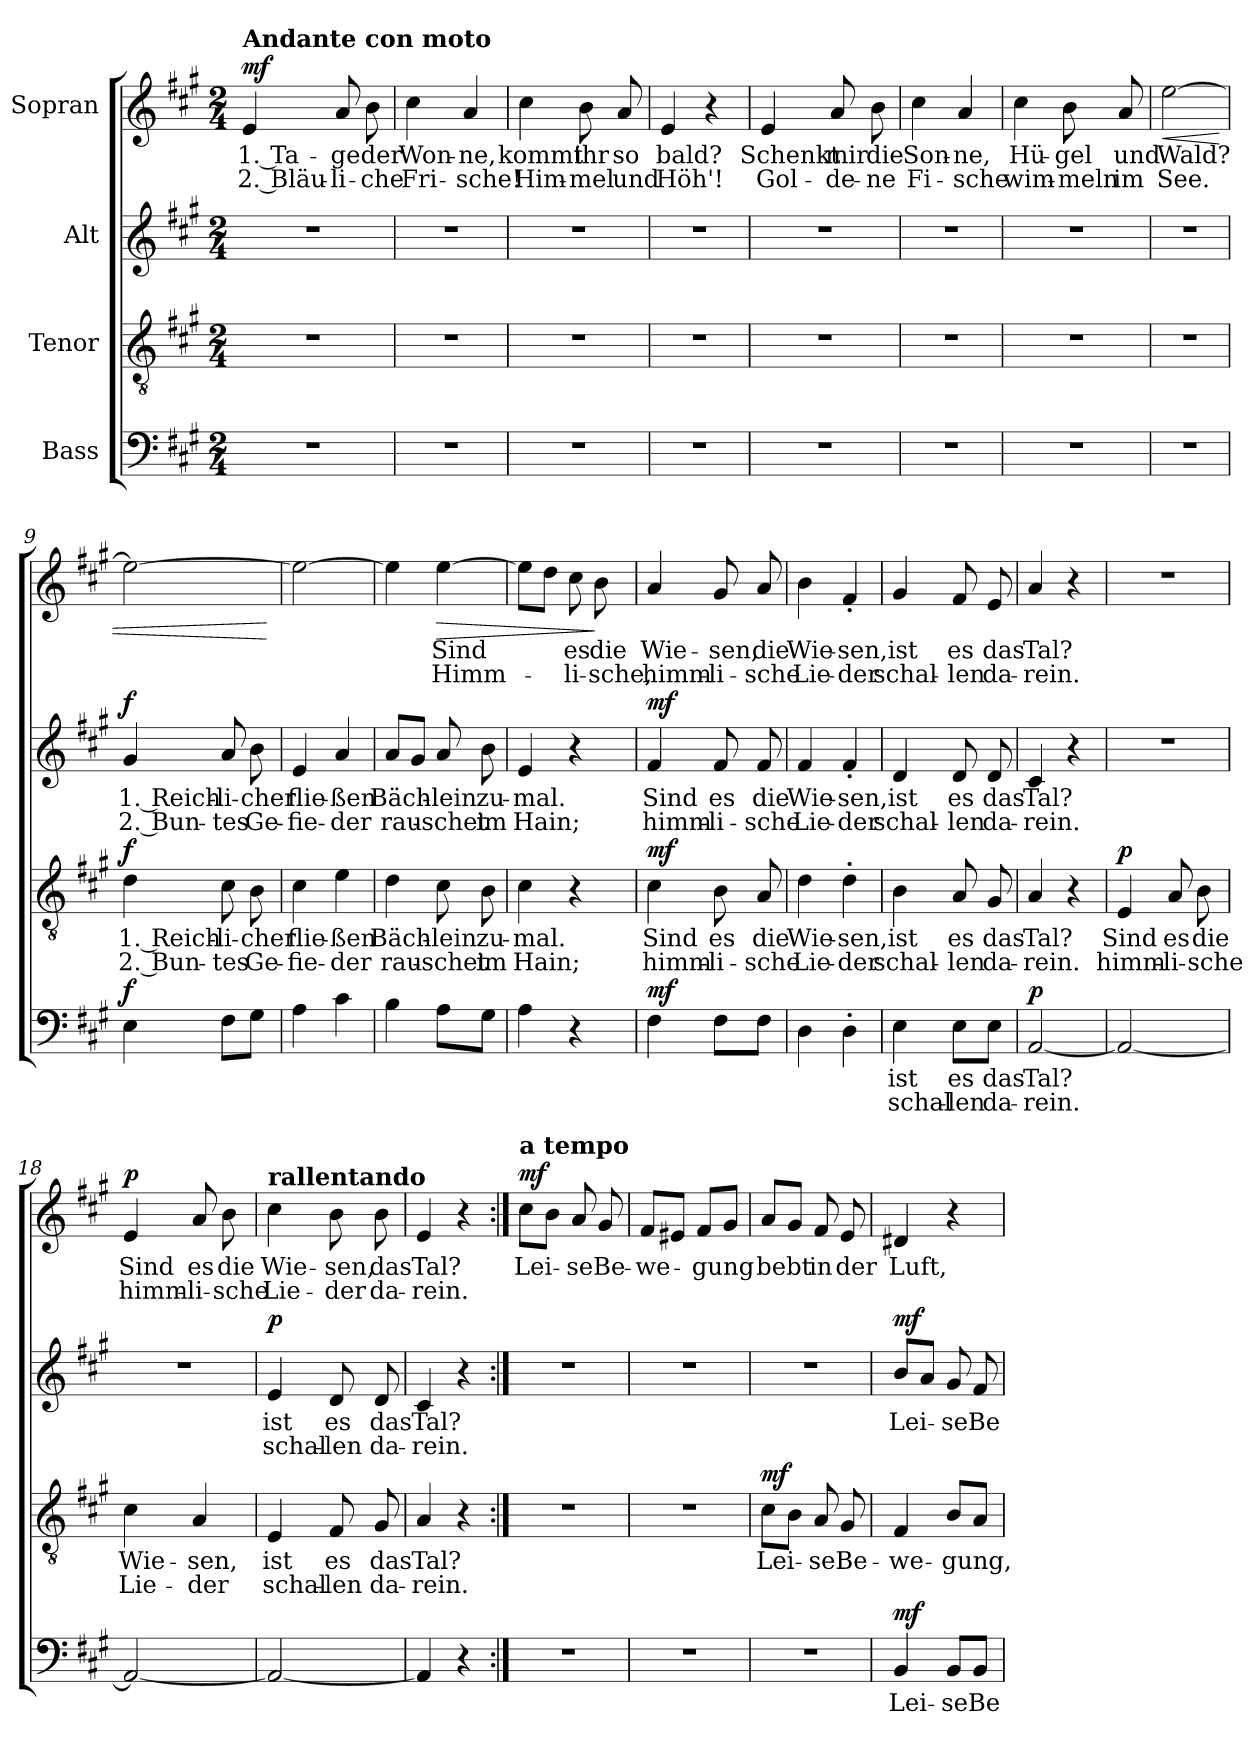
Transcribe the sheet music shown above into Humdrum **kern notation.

**kern	**text	**text	**dynam	**kern	**text	**text	**dynam	**kern	**text	**text	**dynam	**kern	**text	**text	**dynam
*part4	*part4	*part4	*part4	*part3	*part3	*part3	*part3	*part2	*part2	*part2	*part2	*part1	*part1	*part1	*part1
*staff4	*staff4	*staff4	*staff4	*staff3	*staff3	*staff3	*staff3	*staff2	*staff2	*staff2	*staff2	*staff1	*staff1	*staff1	*staff1
*I"Bass	*	*	*	*I"Tenor	*	*	*	*I"Alt	*	*	*	*I"Sopran	*	*	*
*clefF4	*	*	*	*clefGv2	*	*	*	*clefG2	*	*	*	*clefG2	*	*	*
*k[f#c#g#]	*	*	*	*k[f#c#g#]	*	*	*	*k[f#c#g#]	*	*	*	*k[f#c#g#]	*	*	*
*M2/4	*	*	*	*M2/4	*	*	*	*M2/4	*	*	*	*M2/4	*	*	*
*MM92	*	*	*	*MM92	*	*	*	*MM92	*	*	*	*MM92	*	*	*
=1	=1	=1	=1	=1	=1	=1	=1	=1	=1	=1	=1	=1	=1	=1	=1
!	!	!	!	!	!	!	!	!	!	!	!	!LO:TX:a:B:t=Andante con moto	!	!	!
!	!	!	!	!	!	!	!	!	!	!	!	!	!LO:LY:b	!LO:LY:b	!LO:DY:a
2r	.	.	.	2r	.	.	.	2r	.	.	.	4e/	1. Ta-	2. Bläu-	mf
!	!	!	!	!	!	!	!	!	!	!	!	!	!LO:LY:b	!LO:LY:b	!
.	.	.	.	.	.	.	.	.	.	.	.	8a/	-ge	-li-	.
!	!	!	!	!	!	!	!	!	!	!	!	!	!LO:LY:b	!LO:LY:b	!
.	.	.	.	.	.	.	.	.	.	.	.	8b\	der	-che	.
=2	=2	=2	=2	=2	=2	=2	=2	=2	=2	=2	=2	=2	=2	=2	=2
!	!	!	!	!	!	!	!	!	!	!	!	!	!LO:LY:b	!LO:LY:b	!
2r	.	.	.	2r	.	.	.	2r	.	.	.	4cc#\	Won-	Fri-	.
!	!	!	!	!	!	!	!	!	!	!	!	!	!LO:LY:b	!LO:LY:b	!
.	.	.	.	.	.	.	.	.	.	.	.	4a/	-ne,	-sche!	.
=3	=3	=3	=3	=3	=3	=3	=3	=3	=3	=3	=3	=3	=3	=3	=3
!	!	!	!	!	!	!	!	!	!	!	!	!	!LO:LY:b	!LO:LY:b	!
2r	.	.	.	2r	.	.	.	2r	.	.	.	4cc#\	kommt	Him-	.
!	!	!	!	!	!	!	!	!	!	!	!	!	!LO:LY:b	!LO:LY:b	!
.	.	.	.	.	.	.	.	.	.	.	.	8b\	ihr	-mel	.
!	!	!	!	!	!	!	!	!	!	!	!	!	!LO:LY:b	!LO:LY:b	!
.	.	.	.	.	.	.	.	.	.	.	.	8a/	so	und	.
=4	=4	=4	=4	=4	=4	=4	=4	=4	=4	=4	=4	=4	=4	=4	=4
!	!	!	!	!	!	!	!	!	!	!	!	!	!LO:LY:b	!LO:LY:b	!
2r	.	.	.	2r	.	.	.	2r	.	.	.	4e/	bald?	Höh'!	.
.	.	.	.	.	.	.	.	.	.	.	.	4r	.	.	.
!!LO:LB:g=z
=5	=5	=5	=5	=5	=5	=5	=5	=5	=5	=5	=5	=5	=5	=5	=5
!	!	!	!	!	!	!	!	!	!	!	!	!	!LO:LY:b	!LO:LY:b	!
2r	.	.	.	2r	.	.	.	2r	.	.	.	4e/	Schenkt	Gol-	.
!	!	!	!	!	!	!	!	!	!	!	!	!	!LO:LY:b	!LO:LY:b	!
.	.	.	.	.	.	.	.	.	.	.	.	8a/	mir	-de-	.
!	!	!	!	!	!	!	!	!	!	!	!	!	!LO:LY:b	!LO:LY:b	!
.	.	.	.	.	.	.	.	.	.	.	.	8b\	die	-ne	.
=6	=6	=6	=6	=6	=6	=6	=6	=6	=6	=6	=6	=6	=6	=6	=6
!	!	!	!	!	!	!	!	!	!	!	!	!	!LO:LY:b	!LO:LY:b	!
2r	.	.	.	2r	.	.	.	2r	.	.	.	4cc#\	Son-	Fi-	.
!	!	!	!	!	!	!	!	!	!	!	!	!	!LO:LY:b	!LO:LY:b	!
.	.	.	.	.	.	.	.	.	.	.	.	4a/	-ne,	-sche	.
=7	=7	=7	=7	=7	=7	=7	=7	=7	=7	=7	=7	=7	=7	=7	=7
!	!	!	!	!	!	!	!	!	!	!	!	!	!LO:LY:b	!LO:LY:b	!
2r	.	.	.	2r	.	.	.	2r	.	.	.	4cc#\	Hü-	wim-	.
!	!	!	!	!	!	!	!	!	!	!	!	!	!LO:LY:b	!LO:LY:b	!
.	.	.	.	.	.	.	.	.	.	.	.	8b\	-gel	-meln	.
!	!	!	!	!	!	!	!	!	!	!	!	!	!LO:LY:b	!LO:LY:b	!
.	.	.	.	.	.	.	.	.	.	.	.	8a/	und	im	.
=8	=8	=8	=8	=8	=8	=8	=8	=8	=8	=8	=8	=8	=8	=8	=8
!	!	!	!	!	!	!	!	!	!	!	!	!	!LO:LY:b	!LO:LY:b	!LO:HP:b
2r	.	.	.	2r	.	.	.	2r	.	.	.	[2ee\	Wald?	See.	<
!!LO:LB:g=z
=9	=9	=9	=9	=9	=9	=9	=9	=9	=9	=9	=9	=9	=9	=9	=9
!	!	!	!LO:DY:a	!	!LO:LY:b	!LO:LY:b	!LO:DY:a	!	!LO:LY:b	!LO:LY:b	!LO:DY:a	!	!	!	!
4E\	.	.	f	4d\	1. Reich-	2. Bun-	f	4g#/	1. Reich-	2. Bun-	f	2ee\_	.	.	.
!	!	!	!	!	!LO:LY:b	!LO:LY:b	!	!	!LO:LY:b	!LO:LY:b	!	!	!	!	!
8F#\L	.	.	.	8c#\	-li-	-tes	.	8a/	-li-	-tes	.	.	.	.	.
!	!	!	!	!	!LO:LY:b	!LO:LY:b	!	!	!LO:LY:b	!LO:LY:b	!	!	!	!	!
8G#\J	.	.	.	8B\	-cher	Ge-	.	8b\	-cher	Ge-	.	.	.	.	.
.	.	.	.	.	.	.	.	.	.	.	.	.	.	.	[
=10	=10	=10	=10	=10	=10	=10	=10	=10	=10	=10	=10	=10	=10	=10	=10
!	!	!	!	!	!LO:LY:b	!LO:LY:b	!	!	!LO:LY:b	!LO:LY:b	!	!	!	!	!
4A\	.	.	.	4c#\	flie-	-fie-	.	4e/	flie-	-fie-	.	2ee\_	.	.	.
!	!	!	!	!	!LO:LY:b	!LO:LY:b	!	!	!LO:LY:b	!LO:LY:b	!	!	!	!	!
4c#\	.	.	.	4e\	-ßen	-der	.	4a/	-ßen	-der	.	.	.	.	.
=11	=11	=11	=11	=11	=11	=11	=11	=11	=11	=11	=11	=11	=11	=11	=11
!	!	!	!	!	!LO:LY:b	!LO:LY:b	!	!	!LO:LY:b	!LO:LY:b	!	!	!	!	!
4B\	.	.	.	4d\	Bäch-	rau-	.	8a/L	Bäch-	rau-	.	4ee\]	.	.	.
.	.	.	.	.	.	.	.	8g#/J	.	.	.	.	.	.	.
!	!	!	!	!	!LO:LY:b	!LO:LY:b	!	!	!LO:LY:b	!LO:LY:b	!	!	!LO:LY:b	!LO:LY:b	!LO:HP:b
8A\L	.	.	.	8c#\	-lein	-schet	.	8a/	-lein	-schet	.	[4ee\	Sind	Himm-	>
!	!	!	!	!	!LO:LY:b	!LO:LY:b	!	!	!LO:LY:b	!LO:LY:b	!	!	!	!	!
8G#\J	.	.	.	8B\	zu-	im	.	8b\	zu-	im	.	.	.	.	.
=12	=12	=12	=12	=12	=12	=12	=12	=12	=12	=12	=12	=12	=12	=12	=12
!	!	!	!	!	!LO:LY:b	!LO:LY:b	!	!	!LO:LY:b	!LO:LY:b	!	!	!	!	!
4A\	.	.	.	4c#\	-mal.	Hain;	.	4e/	-mal.	Hain;	.	8ee\L]	.	.	.
.	.	.	.	.	.	.	.	.	.	.	.	8dd\J	.	.	.
!	!	!	!	!	!	!	!	!	!	!	!	!	!LO:LY:b	!LO:LY:b	!
4r	.	.	.	4r	.	.	.	4r	.	.	.	8cc#\	es	-li-	.
!	!	!	!	!	!	!	!	!	!	!	!	!	!LO:LY:b	!LO:LY:b	!
.	.	.	.	.	.	.	.	.	.	.	.	8b\	die	-sche,	]
=13	=13	=13	=13	=13	=13	=13	=13	=13	=13	=13	=13	=13	=13	=13	=13
!	!	!	!LO:DY:a	!	!LO:LY:b	!LO:LY:b	!LO:DY:a	!	!LO:LY:b	!LO:LY:b	!LO:DY:a	!	!LO:LY:b	!LO:LY:b	!
4F#\	.	.	mf	4c#\	Sind	himm-	mf	4f#/	Sind	himm-	mf	4a/	Wie-	himm-	.
!	!	!	!	!	!LO:LY:b	!LO:LY:b	!	!	!LO:LY:b	!LO:LY:b	!	!	!LO:LY:b	!LO:LY:b	!
8F#\L	.	.	.	8B\	es	-li-	.	8f#/	es	-li-	.	8g#/	-sen,	-li-	.
!	!	!	!	!	!LO:LY:b	!LO:LY:b	!	!	!LO:LY:b	!LO:LY:b	!	!	!LO:LY:b	!LO:LY:b	!
8F#\J	.	.	.	8A/	die	-sche	.	8f#/	die	-sche	.	8a/	die	-sche	.
=14	=14	=14	=14	=14	=14	=14	=14	=14	=14	=14	=14	=14	=14	=14	=14
!	!	!	!	!	!LO:LY:b	!LO:LY:b	!	!	!LO:LY:b	!LO:LY:b	!	!	!LO:LY:b	!LO:LY:b	!
4D\	.	.	.	4d\	Wie-	Lie-	.	4f#/	Wie-	Lie-	.	4b\	Wie-	Lie-	.
!	!	!	!	!	!LO:LY:b	!LO:LY:b	!	!	!LO:LY:b	!LO:LY:b	!	!	!LO:LY:b	!LO:LY:b	!
4D'\	.	.	.	4d'\	-sen,	-der	.	4f#'/	-sen,	-der	.	4f#'/	-sen,	-der	.
!!LO:LB:g=z
=15	=15	=15	=15	=15	=15	=15	=15	=15	=15	=15	=15	=15	=15	=15	=15
!	!LO:LY:b	!LO:LY:b	!	!	!LO:LY:b	!LO:LY:b	!	!	!LO:LY:b	!LO:LY:b	!	!	!LO:LY:b	!LO:LY:b	!
4E\	ist	schal-	.	4B\	ist	schal-	.	4d/	ist	schal-	.	4g#/	ist	schal-	.
!	!LO:LY:b	!LO:LY:b	!	!	!LO:LY:b	!LO:LY:b	!	!	!LO:LY:b	!LO:LY:b	!	!	!LO:LY:b	!LO:LY:b	!
8E\L	es	-len	.	8A/	es	-len	.	8d/	es	-len	.	8f#/	es	-len	.
!	!LO:LY:b	!LO:LY:b	!	!	!LO:LY:b	!LO:LY:b	!	!	!LO:LY:b	!LO:LY:b	!	!	!LO:LY:b	!LO:LY:b	!
8E\J	das	da-	.	8G#/	das	da-	.	8d/	das	da-	.	8e/	das	da-	.
=16	=16	=16	=16	=16	=16	=16	=16	=16	=16	=16	=16	=16	=16	=16	=16
!	!LO:LY:b	!LO:LY:b	!LO:DY:a	!	!LO:LY:b	!LO:LY:b	!	!	!LO:LY:b	!LO:LY:b	!	!	!LO:LY:b	!LO:LY:b	!
[2AA/	Tal?	-rein.	p	4A/	Tal?	-rein.	.	4c#/	Tal?	-rein.	.	4a/	Tal?	-rein.	.
.	.	.	.	4r	.	.	.	4r	.	.	.	4r	.	.	.
=17	=17	=17	=17	=17	=17	=17	=17	=17	=17	=17	=17	=17	=17	=17	=17
!	!	!	!	!	!LO:LY:b	!LO:LY:b	!LO:DY:a	!	!	!	!	!	!	!	!
2AA/_	.	.	.	4E/	Sind	himm-	p	2r	.	.	.	2r	.	.	.
!	!	!	!	!	!LO:LY:b	!LO:LY:b	!	!	!	!	!	!	!	!	!
.	.	.	.	8A/	es	-li-	.	.	.	.	.	.	.	.	.
!	!	!	!	!	!LO:LY:b	!LO:LY:b	!	!	!	!	!	!	!	!	!
.	.	.	.	8B\	die	-sche	.	.	.	.	.	.	.	.	.
=18	=18	=18	=18	=18	=18	=18	=18	=18	=18	=18	=18	=18	=18	=18	=18
!	!	!	!	!	!LO:LY:b	!LO:LY:b	!	!	!	!	!	!	!LO:LY:b	!LO:LY:b	!LO:DY:a
2AA/_	.	.	.	4c#\	Wie-	Lie-	.	2r	.	.	.	4e/	Sind	himm-	p
!	!	!	!	!	!LO:LY:b	!LO:LY:b	!	!	!	!	!	!	!LO:LY:b	!LO:LY:b	!
.	.	.	.	4A/	-sen,	-der	.	.	.	.	.	8a/	es	-li-	.
!	!	!	!	!	!	!	!	!	!	!	!	!	!LO:LY:b	!LO:LY:b	!
.	.	.	.	.	.	.	.	.	.	.	.	8b\	die	-sche	.
=19	=19	=19	=19	=19	=19	=19	=19	=19	=19	=19	=19	=19	=19	=19	=19
!	!	!	!	!	!	!	!	!	!	!	!	!LO:TX:a:B:t=rallentando	!	!	!
!	!	!	!	!	!LO:LY:b	!LO:LY:b	!	!	!LO:LY:b	!LO:LY:b	!LO:DY:a	!	!LO:LY:b	!LO:LY:b	!
2AA/_	.	.	.	4E/	ist	schal-	.	4e/	ist	schal-	p	4cc#\	Wie-	Lie-	.
!	!	!	!	!	!LO:LY:b	!LO:LY:b	!	!	!LO:LY:b	!LO:LY:b	!	!	!LO:LY:b	!LO:LY:b	!
.	.	.	.	8F#/	es	-len	.	8d/	es	-len	.	8b\	-sen,	-der	.
!	!	!	!	!	!LO:LY:b	!LO:LY:b	!	!	!LO:LY:b	!LO:LY:b	!	!	!LO:LY:b	!LO:LY:b	!
.	.	.	.	8G#/	das	da-	.	8d/	das	da-	.	8b\	das	da-	.
=20	=20	=20	=20	=20	=20	=20	=20	=20	=20	=20	=20	=20	=20	=20	=20
!	!	!	!	!	!LO:LY:b	!LO:LY:b	!	!	!LO:LY:b	!LO:LY:b	!	!	!LO:LY:b	!LO:LY:b	!
4AA/]	.	.	.	4A/	Tal?	-rein.	.	4c#/	Tal?	-rein.	.	4e/	Tal?	-rein.	.
4r	.	.	.	4r	.	.	.	4r	.	.	.	4r	.	.	.
!!LO:PB:g=z
=21:|!	=21:|!	=21:|!	=21:|!	=21:|!	=21:|!	=21:|!	=21:|!	=21:|!	=21:|!	=21:|!	=21:|!	=21:|!	=21:|!	=21:|!	=21:|!
!	!	!	!	!	!	!	!	!	!	!	!	!LO:TX:a:B:t=a tempo	!	!	!
!	!	!	!	!	!	!	!	!	!	!	!	!	!LO:LY:b	!	!LO:DY:a
2r	.	.	.	2r	.	.	.	2r	.	.	.	8cc#\L	Lei-	.	mf
.	.	.	.	.	.	.	.	.	.	.	.	8b\J	.	.	.
!	!	!	!	!	!	!	!	!	!	!	!	!	!LO:LY:b	!	!
.	.	.	.	.	.	.	.	.	.	.	.	8a/	-se	.	.
!	!	!	!	!	!	!	!	!	!	!	!	!	!LO:LY:b	!	!
.	.	.	.	.	.	.	.	.	.	.	.	8g#/	Be-	.	.
=22	=22	=22	=22	=22	=22	=22	=22	=22	=22	=22	=22	=22	=22	=22	=22
!	!	!	!	!	!	!	!	!	!	!	!	!	!LO:LY:b	!	!
2r	.	.	.	2r	.	.	.	2r	.	.	.	8f#/L	-we-	.	.
.	.	.	.	.	.	.	.	.	.	.	.	8e#X/J	.	.	.
!	!	!	!	!	!	!	!	!	!	!	!	!	!LO:LY:b	!	!
.	.	.	.	.	.	.	.	.	.	.	.	8f#/L	-gung	.	.
.	.	.	.	.	.	.	.	.	.	.	.	8g#/J	.	.	.
=23	=23	=23	=23	=23	=23	=23	=23	=23	=23	=23	=23	=23	=23	=23	=23
!	!	!	!	!	!LO:LY:b	!	!LO:DY:a	!	!	!	!	!	!LO:LY:b	!	!
2r	.	.	.	8c#\L	Lei-	.	mf	2r	.	.	.	8a/L	-bebt	.	.
.	.	.	.	8B\J	.	.	.	.	.	.	.	8g#/J	.	.	.
!	!	!	!	!	!LO:LY:b	!	!	!	!	!	!	!	!LO:LY:b	!	!
.	.	.	.	8A/	-se	.	.	.	.	.	.	8f#/	in	.	.
!	!	!	!	!	!LO:LY:b	!	!	!	!	!	!	!	!LO:LY:b	!	!
.	.	.	.	8G#/	Be-	.	.	.	.	.	.	8e/	der	.	.
=24	=24	=24	=24	=24	=24	=24	=24	=24	=24	=24	=24	=24	=24	=24	=24
!	!LO:LY:b	!	!LO:DY:a	!	!LO:LY:b	!	!	!	!LO:LY:b	!	!LO:DY:a	!	!LO:LY:b	!	!
4BB/	Lei-	.	mf	4F#/	-we-	.	.	8b/L	Lei-	.	mf	4d#X/	Luft,	.	.
.	.	.	.	.	.	.	.	8a/J	.	.	.	.	.	.	.
!	!LO:LY:b	!	!	!	!LO:LY:b	!	!	!	!LO:LY:b	!	!	!	!	!	!
8BB/L	-se	.	.	8B/L	-gung,	.	.	8g#/	-se	.	.	4r	.	.	.
!	!LO:LY:b	!	!	!	!	!	!	!	!LO:LY:b	!	!	!	!	!	!
8BB/J	Be-	.	.	8A/J	.	.	.	8f#/	Be-	.	.	.	.	.	.
=	=	=	=	=	=	=	=	=	=	=	=	=	=	=	=
*-	*-	*-	*-	*-	*-	*-	*-	*-	*-	*-	*-	*-	*-	*-	*-
